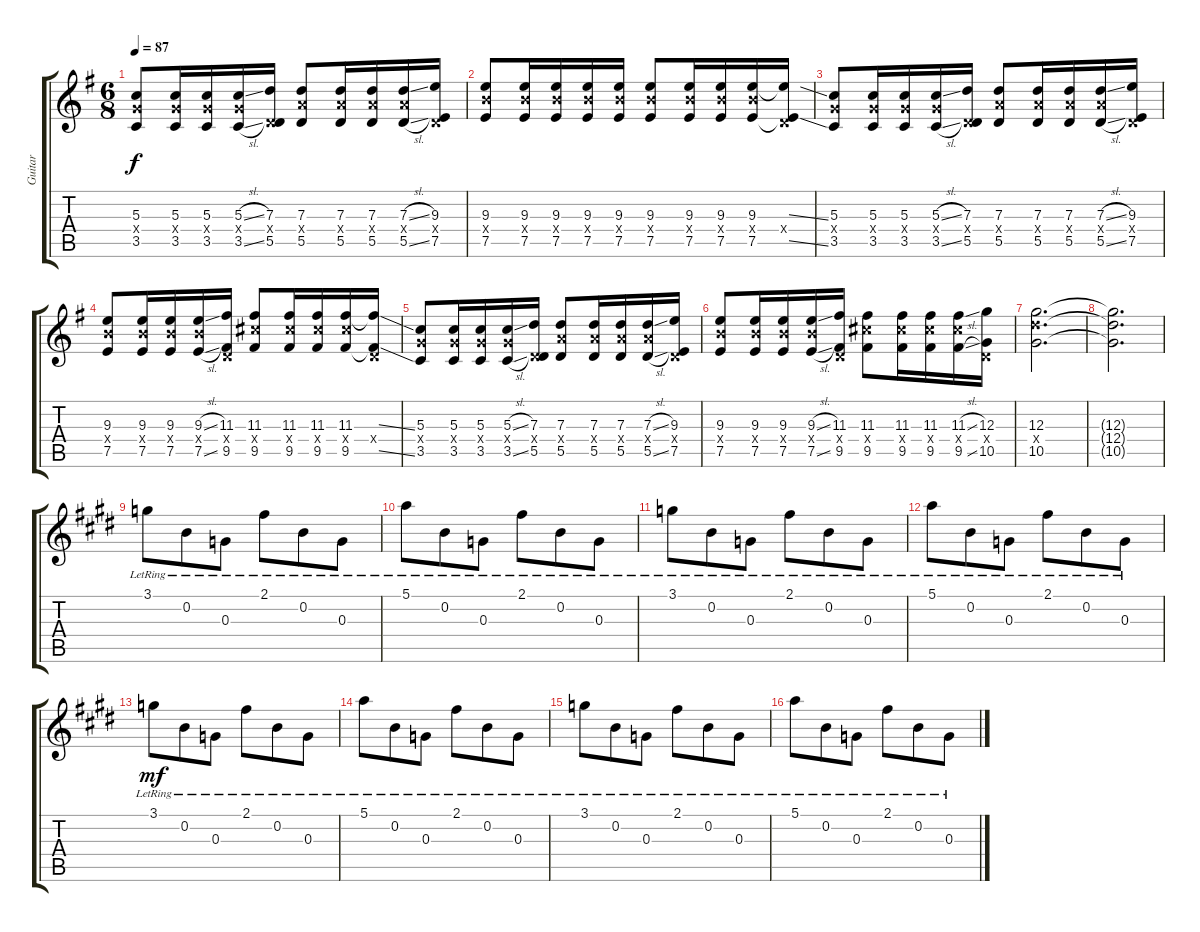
\track ("Guitar" "Guitar") {instrument electricguitarjazz}
\staff {score tabs}
\tuning (E4 B3 G3 D3 A2 D2) {hide}
\ts (6 8)
\tempo 87
\clef g2
\ks g
(5.3 5.4{x} 3.5).8{dy f instrument distortionguitar} (5.3 5.4{x} 3.5).16 (5.3 5.4{x} 3.5).16 (5.3{sl} 5.4{x} 3.5{sl}).16 (7.3 0.4{x} 5.5).16 (7.3 7.4{x} 5.5).8 (7.3 7.4{x} 5.5).16 (7.3 7.4{x} 5.5).16 (7.3{sl} 7.4{x} 5.5{sl}).16 (9.3 0.4{x} 7.5).16 |
(9.3 9.4{x} 7.5).8 (9.3 9.4{x} 7.5).16 (9.3 9.4{x} 7.5).16 (9.3 9.4{x} 7.5).16 (9.3 9.4{x} 7.5).16 (9.3 9.4{x} 7.5).8 (9.3 9.4{x} 7.5).16 (9.3 9.4{x} 7.5).16 (9.3 9.4{x} 7.5).16 (9.3{ss t} 0.4{x} 7.5{ss t}).16 |
(5.3 5.4{x} 3.5).8 (5.3 5.4{x} 3.5).16 (5.3 5.4{x} 3.5).16 (5.3{sl} 5.4{x} 3.5{sl}).16 (7.3 0.4{x} 5.5).16 (7.3 7.4{x} 5.5).8 (7.3 7.4{x} 5.5).16 (7.3 7.4{x} 5.5).16 (7.3{sl} 7.4{x} 5.5{sl}).16 (9.3 0.4{x} 7.5).16 |
(9.3 9.4{x} 7.5).8 (9.3 9.4{x} 7.5).16 (9.3 9.4{x} 7.5).16 (9.3{sl} 9.4{x} 7.5{sl}).16 (11.3 0.4{x} 9.5).16 (11.3 11.4{x} 9.5).8 (11.3 11.4{x} 9.5).16 (11.3 11.4{x} 9.5).16 (11.3 11.4{x} 9.5).16 (11.3{ss t} 0.4{x} 9.5{ss t}).16 |
(5.3 5.4{x} 3.5).8 (5.3 5.4{x} 3.5).16 (5.3 5.4{x} 3.5).16 (5.3{sl} 5.4{x} 3.5{sl}).16 (7.3 0.4{x} 5.5).16 (7.3 7.4{x} 5.5).8 (7.3 7.4{x} 5.5).16 (7.3 7.4{x} 5.5).16 (7.3{sl} 7.4{x} 5.5{sl}).16 (9.3 0.4{x} 7.5).16 |
(9.3 9.4{x} 7.5).8 (9.3 9.4{x} 7.5).16 (9.3 9.4{x} 7.5).16 (9.3{sl} 9.4{x} 7.5{sl}).16 (11.3 0.4{x} 9.5).16 (11.3 11.4{x} 9.5).8 (11.3 11.4{x} 9.5).16 (11.3 11.4{x} 9.5).16 (11.3{sl} 11.4{x} 9.5{sl}).16 (12.3 0.4{x} 10.5).16 |
(12.3 12.4{x} 10.5).2{d} |
(12.3{t} 12.4{t} 10.5{t}).2{d} |
\ks e
3.1{lr}.8{instrument electricguitarjazz} 0.2{lr}.8 0.3{lr}.8 2.1{lr}.8 0.2{lr}.8 0.3{lr}.8 |
\ks c#minor
5.1{lr}.8 0.2{lr}.8 0.3{lr}.8 2.1{lr}.8 0.2{lr}.8 0.3{lr}.8 |
\ks e
3.1{lr}.8 0.2{lr}.8 0.3{lr}.8 2.1{lr}.8 0.2{lr}.8 0.3{lr}.8 |
\ks c#minor
5.1{lr}.8 0.2{lr}.8 0.3{lr}.8 2.1{lr}.8 0.2{lr}.8 0.3{lr}.8 |
\ks e
3.1{lr}.8{dy mf} 0.2{lr}.8 0.3{lr}.8 2.1{lr}.8 0.2{lr}.8 0.3{lr}.8 |
\ks c#minor
5.1{lr}.8 0.2{lr}.8 0.3{lr}.8 2.1{lr}.8 0.2{lr}.8 0.3{lr}.8 |
\ks e
3.1{lr}.8 0.2{lr}.8 0.3{lr}.8 2.1{lr}.8 0.2{lr}.8 0.3{lr}.8 |
\ks c#minor
5.1{lr}.8 0.2{lr}.8 0.3{lr}.8 2.1{lr}.8 0.2{lr}.8 0.3{lr}.8
